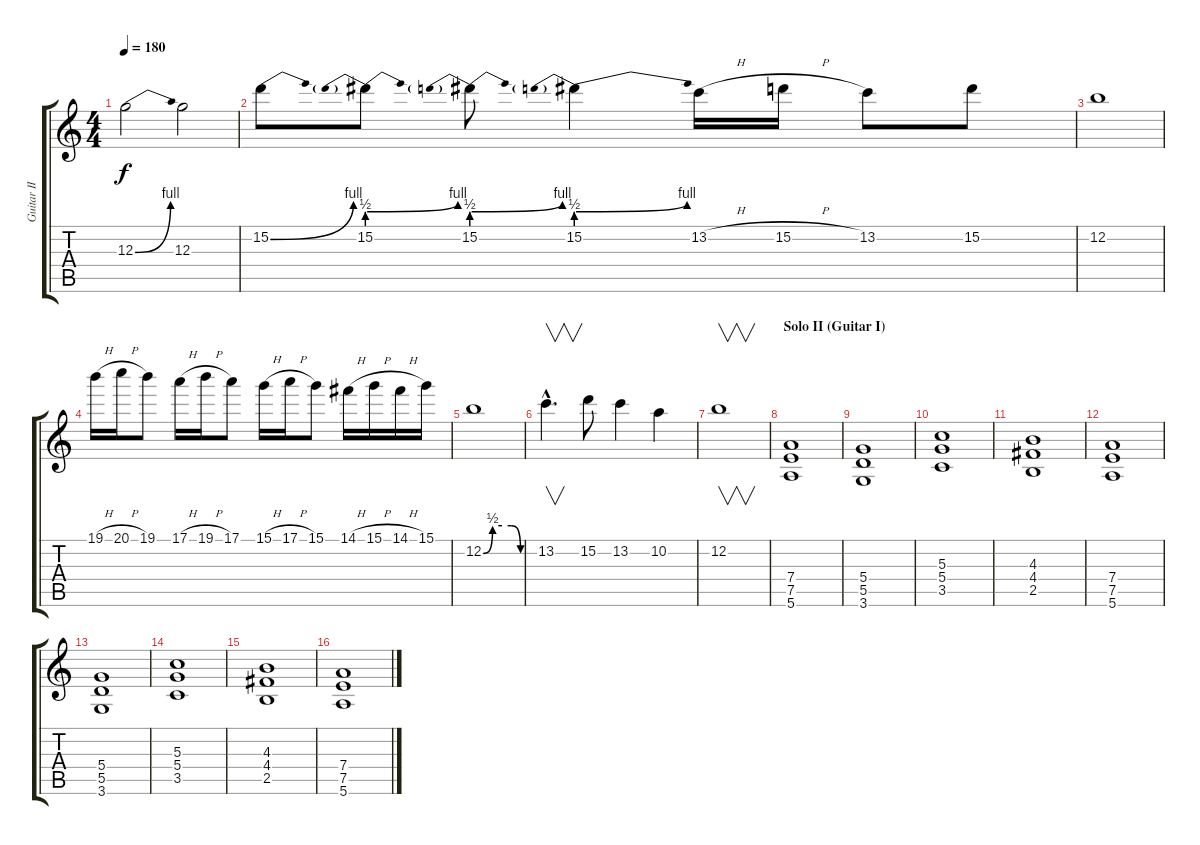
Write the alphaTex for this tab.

\track ("Guitar II (ManOkaR)" "Guitar II ") {instrument distortionguitar}
\staff {score tabs}
\tuning (E4 B3 G3 D3 A2 E2) {hide}
\ts (4 4)
\tempo 180
\clef g2
\ks c
12.3{be (bend 0 0 60 4)}.2{dy f} 12.3.2 |
15.2{be (bend 0 0 60 4)}.8 15.2{be (prebendbend 0 2 60 4)}.8 15.2{be (prebendbend 0 2 60 4)}.8 15.2{be (prebendbend 0 2 60 4)}.4 13.2{h}.16 15.2{h}.16 13.2.8 15.2.8 |
12.2.1 |
19.1{h}.16 20.1{h}.16 19.1.8 17.1{h}.16 19.1{h}.16 17.1.8 15.1{h}.16 17.1{h}.16 15.1.8 14.1{h}.16 15.1{h}.16 14.1{h}.16 15.1.16 |
12.2{be (custom 0 0 15 2 30 2 45 2 60 0)}.1 |
13.2{hac}.4{v d} 15.2.8 13.2.4 10.2.4 |
12.2.1{v} |
\section ("" "Solo II (Guitar I)")
(7.4 7.5 5.6).1 |
(5.4 5.5 3.6).1 |
(5.3 5.4 3.5).1 |
(4.3 4.4 2.5).1 |
(7.4 7.5 5.6).1 |
(5.4 5.5 3.6).1 |
(5.3 5.4 3.5).1 |
(4.3 4.4 2.5).1 |
(7.4 7.5 5.6).1
